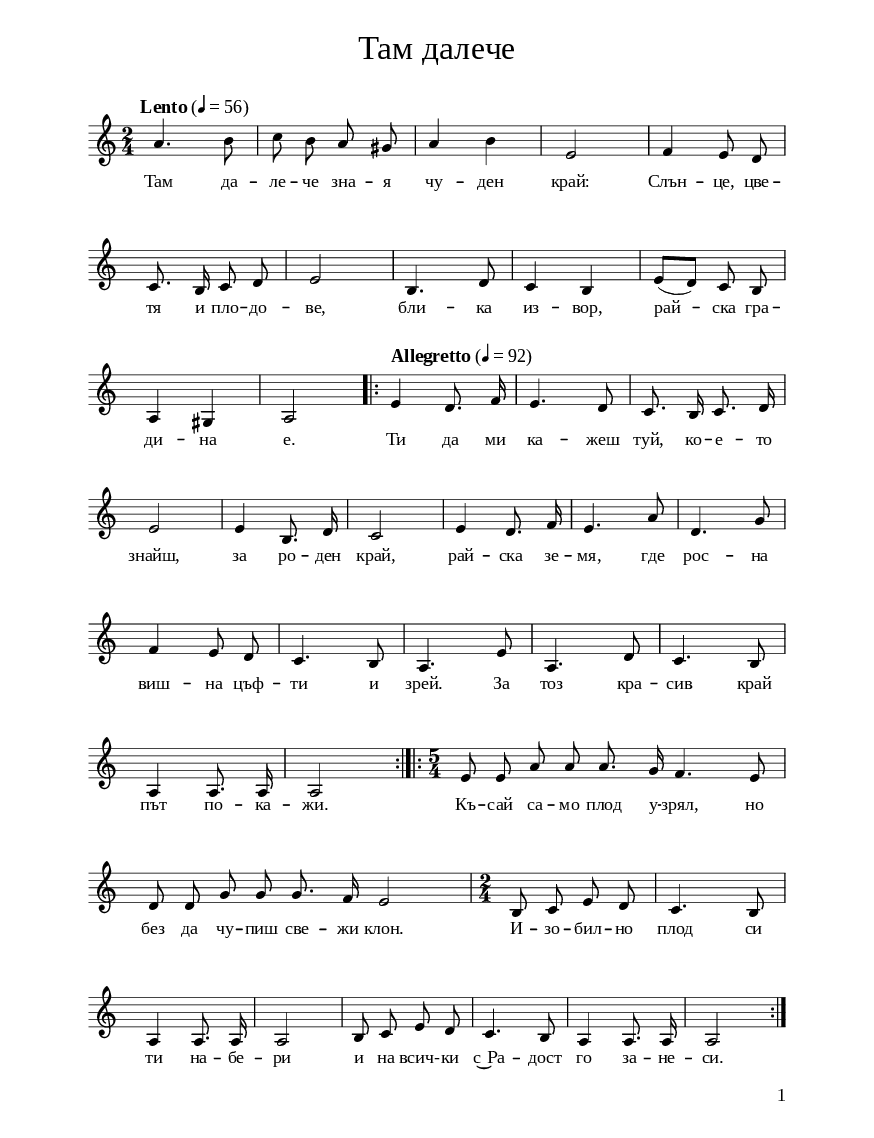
\version "2.24.2"

\include "include/globals.ily"

\bookpart {
  \label #'ref117
  \tocItem \markup "Там далече"
  \include "include/bookpart-paper.ily"
  \score {
    \include "include/score-layout.ily"

    \new Voice \absolute {
      \clef treble
      \key a \minor
      \time 2/4
      \tempoFunc "Lento" 4 "56"
      \autoBeamOff
      a'4. b'8 |  c''8 b'8 a'8 gis'8 | a'4 b'4 | e'2 |  f'4 e'8 d'8 \break |


      c'8. b16 c'8 d'8 | e'2 | b4. d'8 | c'4 b4 | e'8 ( [d'8] ) c'8 b8 \break |


      a4 gis4 | a2 \bar ".|:"
      | \tempoFunc "Allegretto" 4 "92" | e'4 d'8. f'16 | e'4. d'8 |c'8. b16 c'8. d'16 \break |

      e'2 | e'4 b8. d'16 | c'2 | e'4 d'8. f'16 | e'4. a'8 | d'4. g'8 \break |

      f'4 e'8 d'8 | c'4. b8 |   \key a \minor a4. e'8 | a4. d'8 | c'4. b8 \break |

      a4 a8. a16 | a2 \bar ":|.|:"
      | \time 5/4
      e'8 e'8 a'8 a'8 a'8. g'16 f'4. e'8 \break |

      d'8 d'8 g'8 g'8 g'8. f'16 e'2 | \time 2/4  b8 c'8 e'8 d'8 | c'4. b8 \break |

      a4 a8. a16 | a2 | b8 c'8 e'8 d'8 | c'4. b8 | a4 a8. a16 | a2 \bar ":|."
    }

    \addlyrics {
      Там   да  --  ле
      --  че   зна  --  я   чу  --  ден   край: Слън --  це,
      цве  --  тя   и   пло  --  до  --  ве,   бли  --  ка   из  --
      вор,   рай  --  ска   гра  --  ди  --  на   е.   Ти   да   ми   ка
      --  жеш   туй,   ко  --  е  --  то   знайш, за   ро  --  ден
      край,   рай  --  ска   зе  --  мя,   где   рос  --  на   виш  --
      на   цъф  --  ти   и   зрей.   За   тоз   кра  --  сив   край
      път   по  --  ка  --  жи.   Къ  --  сай   са  --  мо   плод   у  --
      зрял,   но   без   да   чу  --  пиш   све  --  жи   клон.   И  --
      зо  --  бил  --  но   плод   си   ти   на  --  бе  --  ри   и   на
      "всич-"  --  ки   с~Ра  --  дост   го   за  --  не  --  си.
    }

    \header {
      title = \titleFunc "Там далече" " Tam daleče"
    }

    \midi{}

  } % score


} % bookpart
